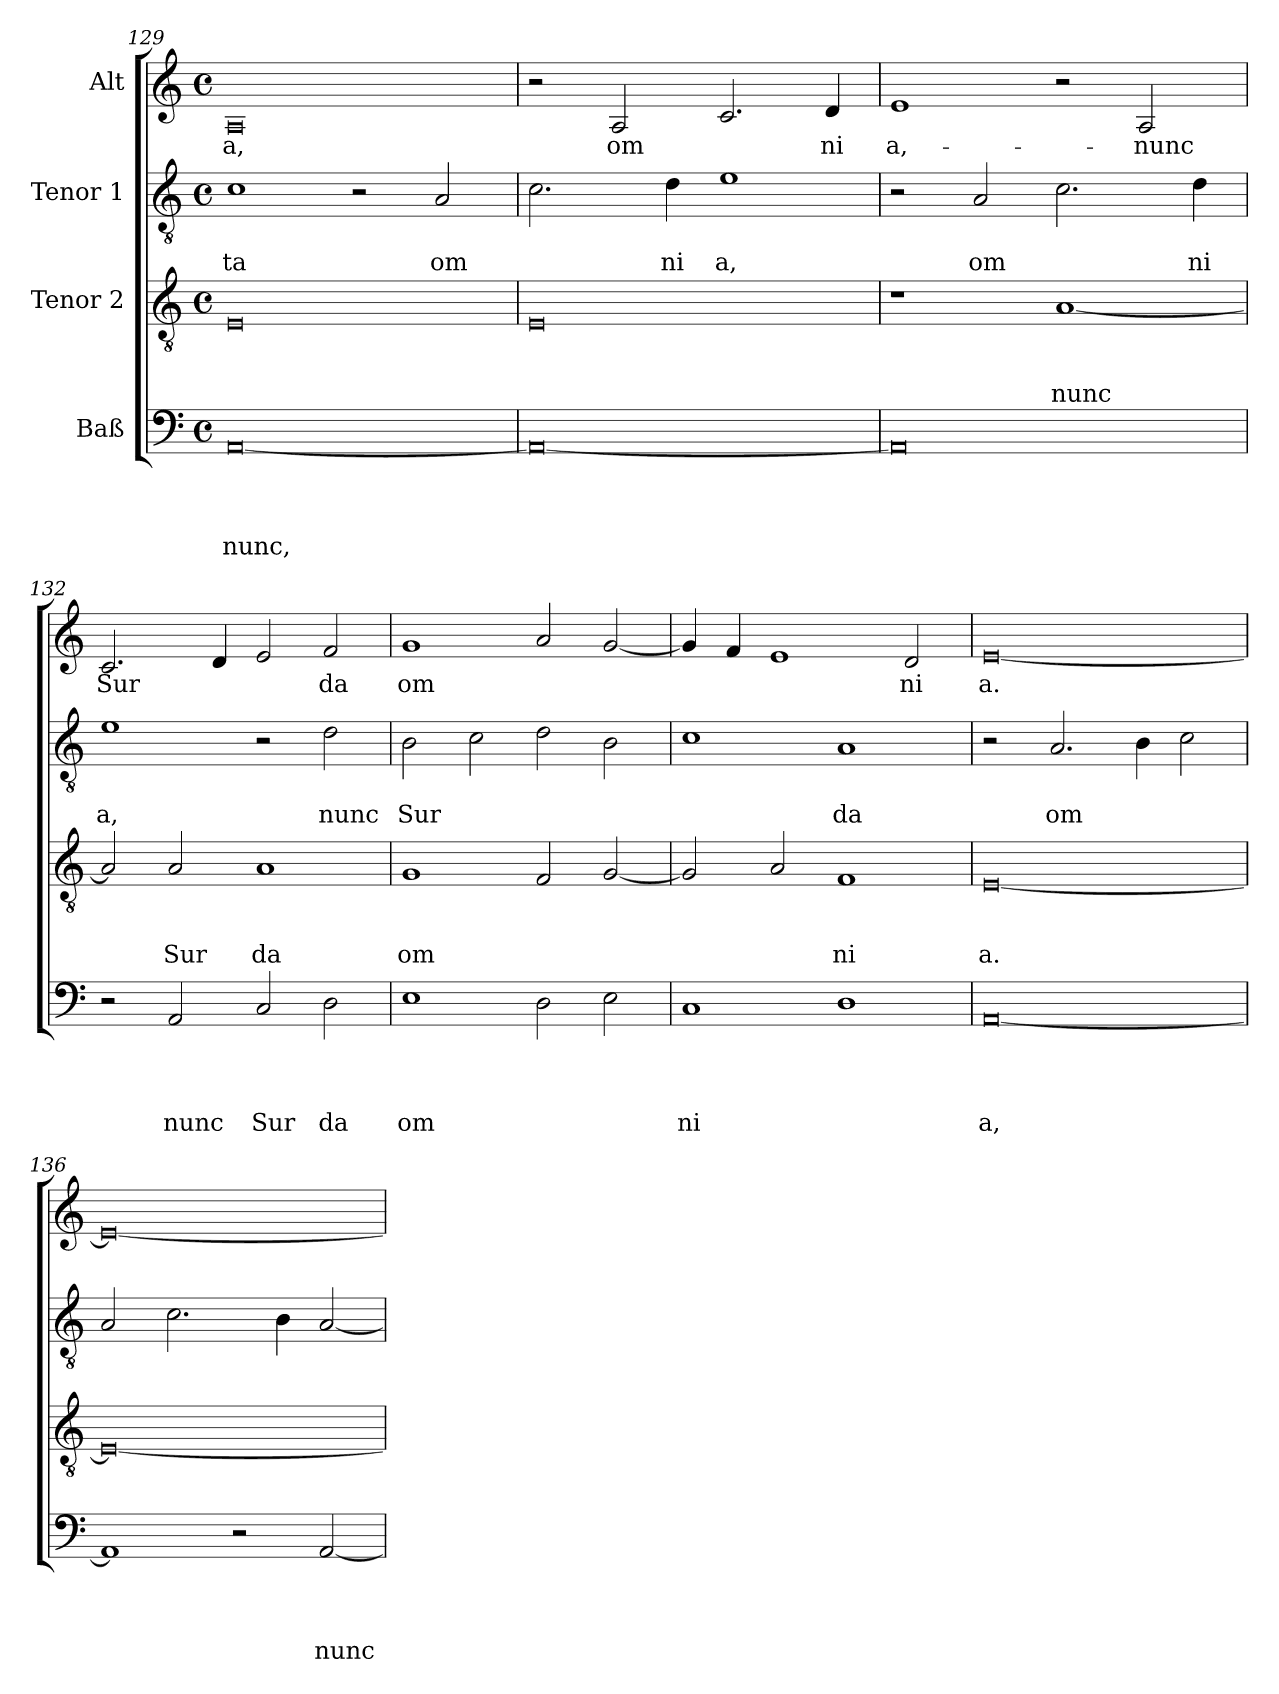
**kern	**text	**text	**text	**text	**kern	**text	**text	**text	**kern	**text	**text	**kern	**text
*part4	*part4	*part4	*part4	*part4	*part3	*part3	*part3	*part3	*part2	*part2	*part2	*part1	*part1
*staff4	*staff4	*staff4	*staff4	*staff4	*staff3	*staff3	*staff3	*staff3	*staff2	*staff2	*staff2	*staff1	*staff1
*I"Baß	*	*	*	*	*I"Tenor 2	*	*	*	*I"Tenor 1	*	*	*I"Alt	*
!!LO:LB:g=z
*clefF4	*	*	*	*	*clefGv2	*	*	*	*clefGv2	*	*	*clefG2	*
*k[]	*	*	*	*	*k[]	*	*	*	*k[]	*	*	*k[]	*
*C:	*	*	*	*	*C:	*	*	*	*C:	*	*	*C:	*
*M4/4	*	*	*	*	*M4/4	*	*	*	*M4/4	*	*	*M4/4	*
*met(c)	*	*	*	*	*met(c)	*	*	*	*met(c)	*	*	*met(c)	*
=129	=129	=129	=129	=129	=129	=129	=129	=129	=129	=129	=129	=129	=129
!	!	!	!	!LO:LY:b	!	!	!	!	!	!	!LO:LY:b	!	!LO:LY:b
[<0AA	.	.	.	nunc,	0E	.	.	.	1c	.	-ta	0A	a,
.	.	.	.	.	.	.	.	.	2r	.	.	.	.
!	!	!	!	!	!	!	!	!	!	!	!LO:LY:b	!	!
.	.	.	.	.	.	.	.	.	2A/	.	om	.	.
=130	=130	=130	=130	=130	=130	=130	=130	=130	=130	=130	=130	=130	=130
0AA_	.	.	.	.	0E	.	.	.	2.c\	.	.	2r	.
!	!	!	!	!	!	!	!	!	!	!	!	!	!LO:LY:b
.	.	.	.	.	.	.	.	.	.	.	.	2A/	om
!	!	!	!	!	!	!	!	!	!	!	!LO:LY:b	!	!
.	.	.	.	.	.	.	.	.	4d\	.	ni	.	.
!	!	!	!	!	!	!	!	!	!	!	!LO:LY:b	!	!
.	.	.	.	.	.	.	.	.	1e	.	a,	2.c/	.
!	!	!	!	!	!	!	!	!	!	!	!	!	!LO:LY:b
.	.	.	.	.	.	.	.	.	.	.	.	4d/	ni
=131	=131	=131	=131	=131	=131	=131	=131	=131	=131	=131	=131	=131	=131
!	!	!	!	!	!	!	!	!	!	!	!	!	!LO:LY:b
0AA]	.	.	.	.	1r	.	.	.	2r	.	.	1e	a,-
!	!	!	!	!	!	!	!	!	!	!	!LO:LY:b	!	!
.	.	.	.	.	.	.	.	.	2A/	.	om	.	.
!	!	!	!	!	!	!	!	!LO:LY:b	!	!	!	!	!
.	.	.	.	.	[<1A	.	.	nunc	2.c\	.	.	2r	.
!	!	!	!	!	!	!	!	!	!	!	!	!	!LO:LY:b
.	.	.	.	.	.	.	.	.	.	.	.	2A/	-nunc
!	!	!	!	!	!	!	!	!	!	!	!LO:LY:b	!	!
.	.	.	.	.	.	.	.	.	4d\	.	ni	.	.
=132	=132	=132	=132	=132	=132	=132	=132	=132	=132	=132	=132	=132	=132
!	!	!	!	!	!	!	!	!	!	!	!LO:LY:b	!	!LO:LY:b
2r	.	.	.	.	2A/]	.	.	.	1e	.	a,	2.c/	Sur
!	!	!	!	!LO:LY:b	!	!	!	!LO:LY:b	!	!	!	!	!
2AA/	.	.	.	nunc	2A/	.	.	Sur	.	.	.	.	.
.	.	.	.	.	.	.	.	.	.	.	.	4d/	.
!	!	!	!	!LO:LY:b	!	!	!	!LO:LY:b	!	!	!	!	!
2C/	.	.	.	Sur	1A	.	.	da	2r	.	.	2e/	.
!	!	!	!	!LO:LY:b	!	!	!	!	!	!	!LO:LY:b	!	!LO:LY:b
2D\	.	.	.	da	.	.	.	.	2d\	.	nunc	2f/	da
=133	=133	=133	=133	=133	=133	=133	=133	=133	=133	=133	=133	=133	=133
!	!	!	!	!LO:LY:b	!	!	!	!LO:LY:b	!	!	!LO:LY:b	!	!LO:LY:b
1E	.	.	.	om	1G	.	.	om	2B\	.	Sur	1g	om
.	.	.	.	.	.	.	.	.	2c\	.	.	.	.
2D\	.	.	.	.	2F/	.	.	.	2d\	.	.	2a/	.
2E\	.	.	.	.	[<2G/	.	.	.	2B\	.	.	[<2g/	.
=134	=134	=134	=134	=134	=134	=134	=134	=134	=134	=134	=134	=134	=134
!	!	!	!	!LO:LY:b	!	!	!	!	!	!	!	!	!
1C	.	.	.	ni	2G/]	.	.	.	1c	.	.	4g/]	.
.	.	.	.	.	.	.	.	.	.	.	.	4f/	.
.	.	.	.	.	2A/	.	.	.	.	.	.	1e	.
!	!	!	!	!	!	!	!	!LO:LY:b	!	!	!LO:LY:b	!	!
1D	.	.	.	.	1F	.	.	ni	1A	.	da	.	.
!	!	!	!	!	!	!	!	!	!	!	!	!	!LO:LY:b
.	.	.	.	.	.	.	.	.	.	.	.	2d/	ni
!!LO:LB:g=z
=135	=135	=135	=135	=135	=135	=135	=135	=135	=135	=135	=135	=135	=135
!	!	!	!	!LO:LY:b	!	!	!	!LO:LY:b	!	!	!	!	!LO:LY:b
[<0AA	.	.	.	a,	[<0E	.	.	a.	2r	.	.	[<0e	a.
!	!	!	!	!	!	!	!	!	!	!	!LO:LY:b	!	!
.	.	.	.	.	.	.	.	.	2.A/	.	om	.	.
.	.	.	.	.	.	.	.	.	4B\	.	.	.	.
.	.	.	.	.	.	.	.	.	2c\	.	.	.	.
=136	=136	=136	=136	=136	=136	=136	=136	=136	=136	=136	=136	=136	=136
1AA]	.	.	.	.	0E_	.	.	.	2A/	.	.	0e_	.
.	.	.	.	.	.	.	.	.	2.c\	.	.	.	.
2r	.	.	.	.	.	.	.	.	.	.	.	.	.
.	.	.	.	.	.	.	.	.	4B\	.	.	.	.
!	!	!	!	!LO:LY:b	!	!	!	!	!	!	!	!	!
[<2AA/	.	.	.	nunc	.	.	.	.	[<2A/	.	.	.	.
=	=	=	=	=	=	=	=	=	=	=	=	=	=
*-	*-	*-	*-	*-	*-	*-	*-	*-	*-	*-	*-	*-	*-
